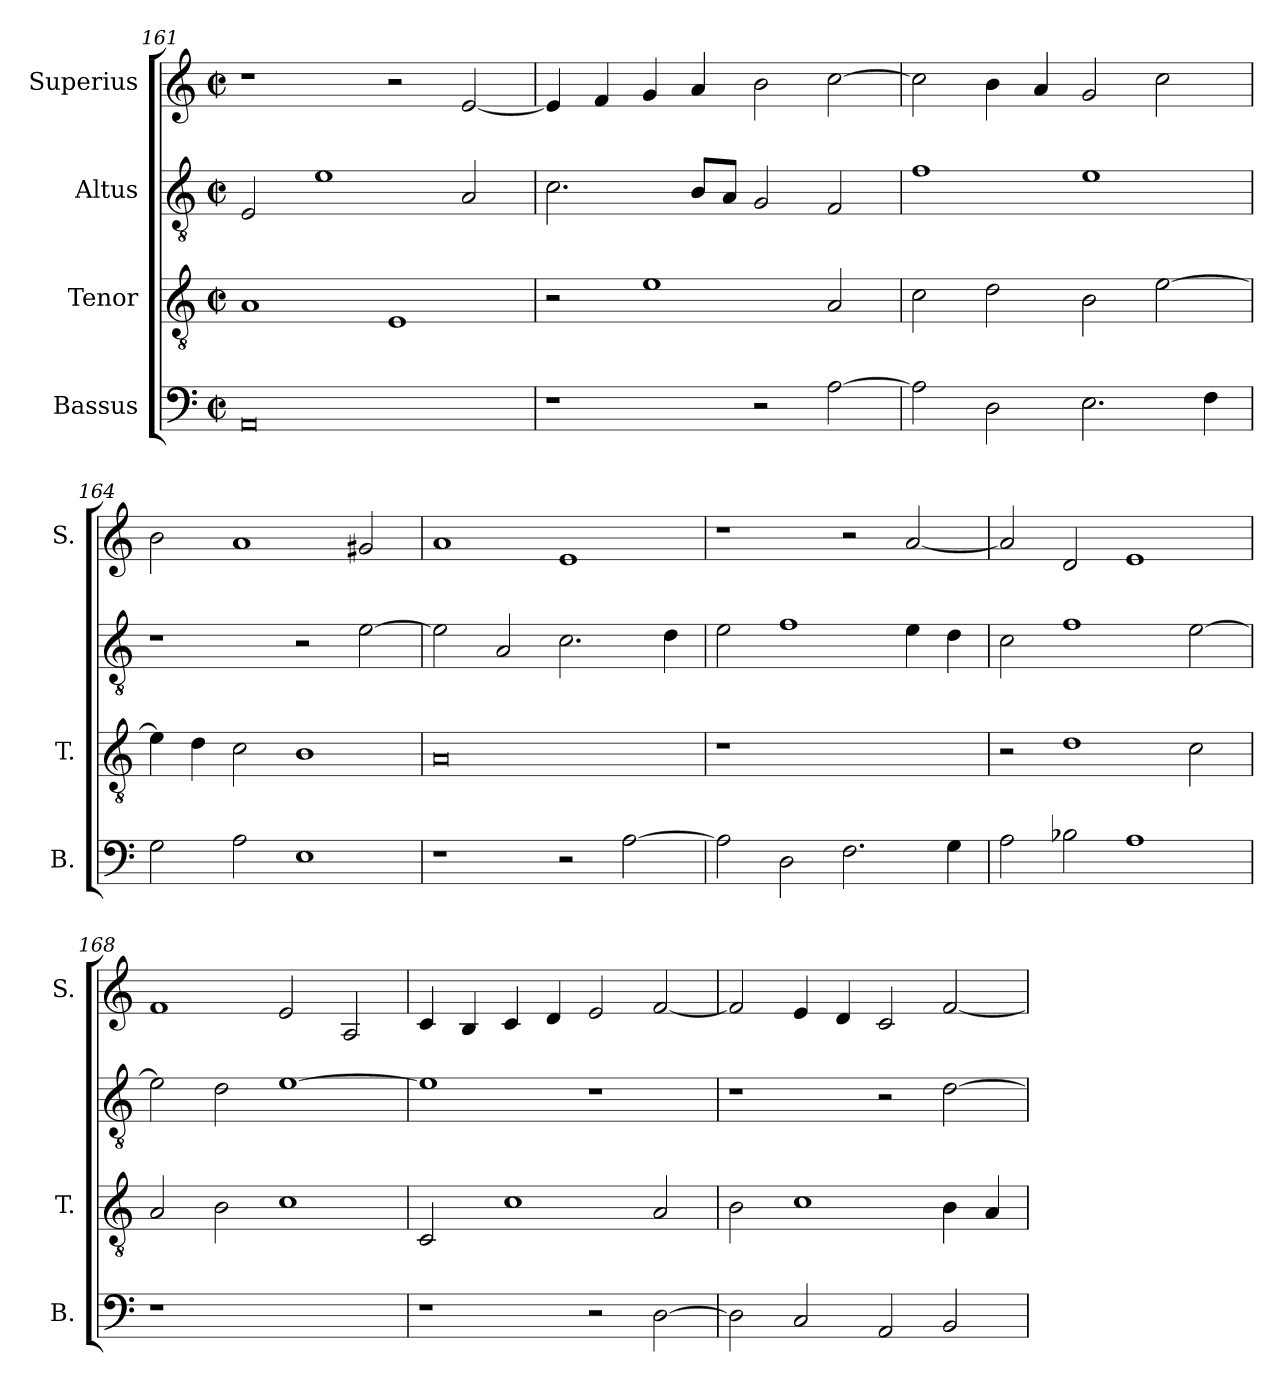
**kern	**kern	**kern	**kern
*part4	*part3	*part2	*part1
*staff4	*staff3	*staff2	*staff1
*I"Bassus	*I"Tenor	*I"Altus	*I"Superius
*I'B.	*I'T.	*	*I'S.
*clefF4	*clefGv2	*clefGv2	*clefG2
*	*ITrd7c12	*ITrd7c12	*
*k[]	*k[]	*k[]	*k[]
*C:	*C:	*C:	*C:
*M2/2	*M2/2	*M2/2	*M2/2
*met(c|)	*met(c|)	*met(c|)	*met(c|)
=161	=161	=161	=161
0AAi	1AAi	2EEi/	1r
.	.	1Ei	.
.	1EEi	.	2r
.	.	2AAi/	[<2ei/
=162	=162	=162	=162
1r	2r	2.Ci\	4ei/]
.	.	.	4fi/
.	1Ei	.	4gi/
.	.	8BBi/L	4ai/
.	.	8AAi/J	.
2r	.	2GGi/	2bi\
[>2Ai\	2AAi/	2FFi/	[>2cci\
=163	=163	=163	=163
2Ai\]	2Ci\	1Fi	2cci\]
2Di\	2Di\	.	4bi\
.	.	.	4ai/
2.Ei\	2BBi\	1Ei	2gi/
.	[>2Ei\	.	2cci\
4Fi\	.	.	.
=164	=164	=164	=164
2Gi\	4Ei\]	1r	2bi\
.	4Di\	.	.
2Ai\	2Ci\	.	1ai
1Ei	1BBi	2r	.
.	.	[>2Ei\	2g#Xi/
!!LO:LB:g=z
=165	=165	=165	=165
1r	0AAi	2Ei\]	1ai
.	.	2AAi/	.
2r	.	2.Ci\	1ei
[>2Ai\	.	.	.
.	.	4Di\	.
=166	=166	=166	=166
!	!LO:N:vis=1	!	!
2Ai\]	1r	2Ei\	1r
2Di\	.	1Fi	.
2.Fi\	1ryy	.	2r
.	.	4Ei\	[<2ai/
4Gi\	.	4Di\	.
=167	=167	=167	=167
2Ai\	2r	2Ci\	2ai/]
2B-Xi\	1Di	1Fi	2di/
1Ai	.	.	1ei
.	2Ci\	[>2Ei\	.
=168	=168	=168	=168
!LO:N:vis=1	!	!	!
1r	2AAi/	2Ei\]	1fi
.	2BBi\	2Di\	.
1ryy	1Ci	[>1Ei	2ei/
.	.	.	2Ai/
=169	=169	=169	=169
1r	2CCi/	1Ei]	4ci/
.	.	.	4Bi/
.	1Ci	.	4ci/
.	.	.	4di/
2r	.	1r	2ei/
[>2Di\	2AAi/	.	[<2fi/
!!LO:LB:g=z
=170	=170	=170	=170
2Di\]	2BBi\	1r	2fi/]
2Ci/	1Ci	.	4ei/
.	.	.	4di/
2AAi/	.	2r	2ci/
2BBi/	4BBi\	[>2Di\	[<2fi/
.	4AAi/	.	.
=	=	=	=
*-	*-	*-	*-
